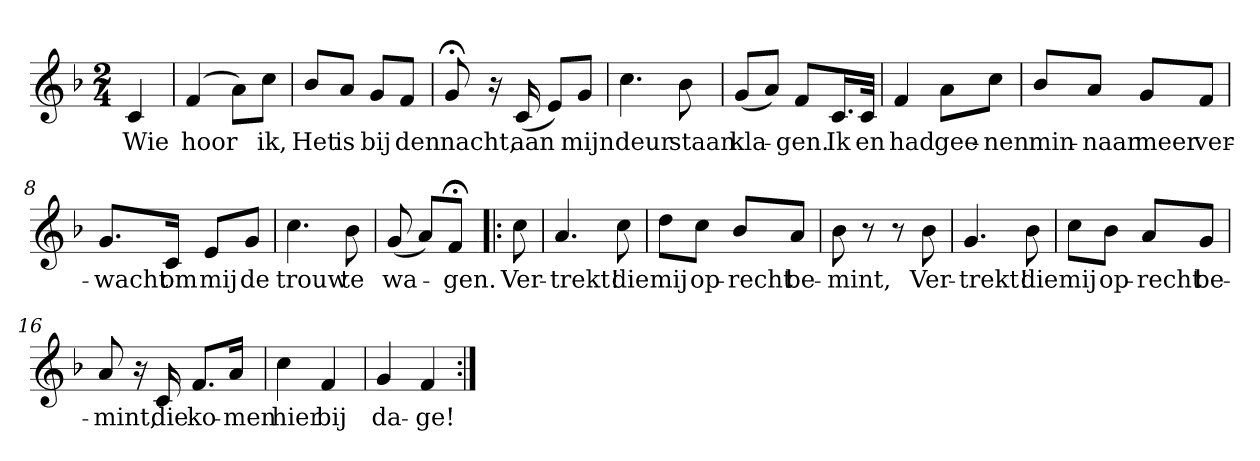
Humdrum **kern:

**kern	**text
*part1	*part1
*staff1	*staff1
*clefG2	*
*k[b-]	*
*F:	*
*M2/4	*
*MM120	*
=	=
4c	Wie
=1	=1
(4f	hoor
8a\L)	.
8cc\J	ik,
=2	=2
8b-/L	Het
8a/J	is
8g/L	bij
8f/J	den
=3	=3
8g;<	nacht,
16r	.
(16c	aan
8e/L)	.
8g/J	mijn
=4	=4
4.cc	deur
8b-	staan
=5	=5
(8g/L	kla-
8a/J)	.
8f/L	-gen.
16.c/L	Ik
32c/JJk	en
=6	=6
4f	had
8a\L	gee-
8cc\J	-nen
=7	=7
8b-/L	min-
8a/J	-naar
8g/L	meer
8f/J	ver-
=8	=8
8.g/L	-wacht
16c/Jk	om
8e/L	mij
8g/J	de
=9	=9
4.cc	trouw
8b-	te
=10	=10
(8g	wa-
8a/L)	.
8f;</J	-gen.
=!|:	=!|:
8cc	Ver-
=11	=11
4.a	-trekt!
8cc	die
=12	=12
8dd\L	mij
8cc\J	op-
8b-/L	-recht
8a/J	be-
=13	=13
8b-	-mint,
8r	.
8r	.
8b-	Ver-
=14	=14
4.g	-trekt!
8b-	die
=15	=15
8cc\L	mij
8b-\J	op-
8a/L	-recht
8g/J	be-
=16	=16
8a	-mint,
16r	.
16c	die
8.f/L	ko-
16a/Jk	-men
=17	=17
4cc	hier
4f	bij
=18	=18
4g	da-
4f	-ge!
=:|!	=:|!
*-	*-
